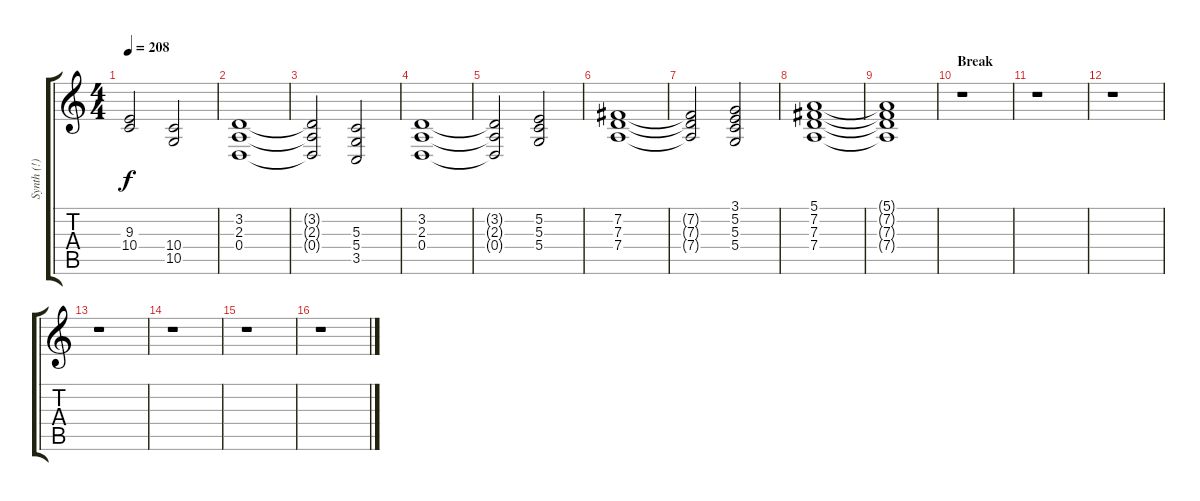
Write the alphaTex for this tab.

\track ("Synth (!) Choir" "Synth (!) ") {instrument choiraahs}
\staff {score tabs}
\tuning (E4 B3 G3 D3 A2 D2) {hide}
\ts (4 4)
\tempo 208
\clef g2
\ks c
(9.3 10.4).2{dy f} (10.4 10.5).2 |
(3.2 2.3 0.4).1 |
(3.2{t} 2.3{t} 0.4{t}).2 (5.3 5.4 3.5).2 |
(3.2 2.3 0.4).1 |
(3.2{t} 2.3{t} 0.4{t}).2 (5.2 5.3 5.4).2 |
(7.2 7.3 7.4).1 |
(7.2{t} 7.3{t} 7.4{t}).2 (3.1 5.2 5.3 5.4).2 |
(5.1 7.2 7.3 7.4).1 |
(5.1{t} 7.2{t} 7.3{t} 7.4{t}).1 |
\section ("" "Break")
r.1 |
r.1 |
r.1 |
r.1 |
r.1 |
r.1 |
r.1
